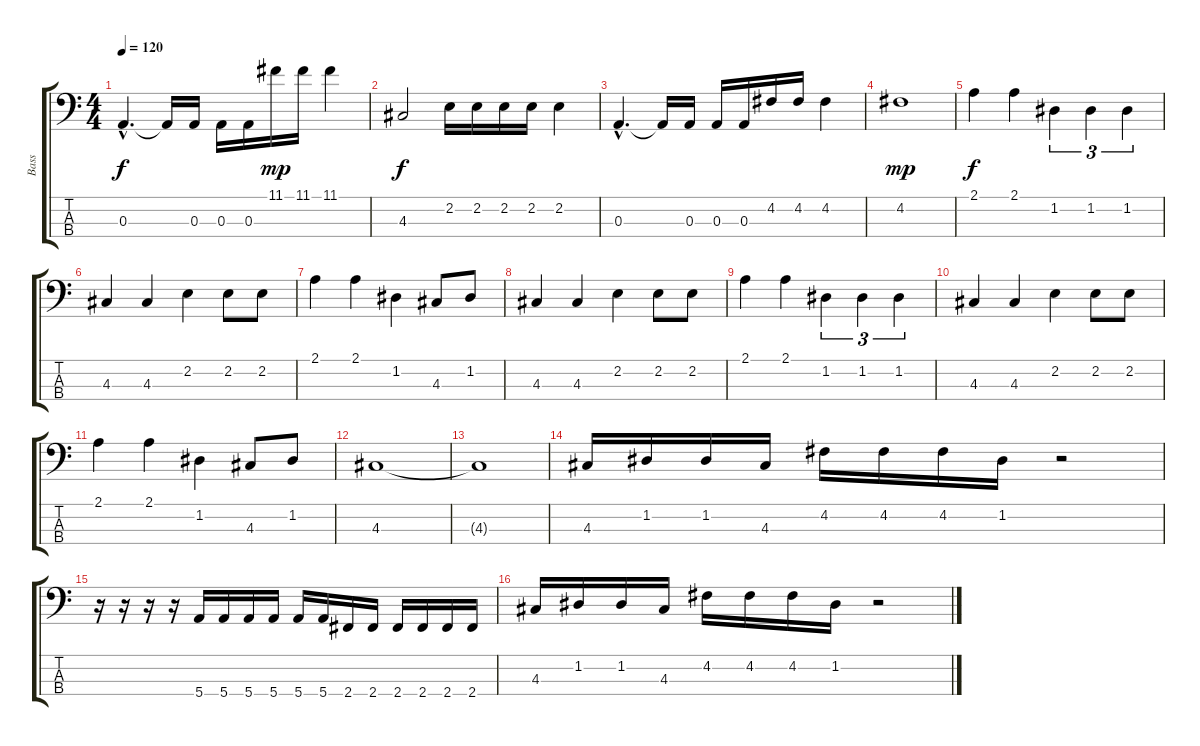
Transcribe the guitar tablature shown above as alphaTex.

\track ("Bass" "Bass") {instrument electricbasspick}
\staff {score tabs}
\tuning (G2 D2 A1 E1) {hide}
\ts (4 4)
\tempo 120
\clef f4
\ks c
0.3{hac}.4{d dy f} 0.3{t}.16 0.3.16 0.3.16 0.3.16 11.1.16{dy mp} 11.1.16 11.1.4 |
4.3.2{dy f} 2.2.16 2.2.16 2.2.16 2.2.16 2.2.4 |
0.3{hac}.4{d} 0.3{t}.16 0.3.16 0.3.16 0.3.16 4.2.16 4.2.16 4.2.4 |
4.2.1{dy mp} |
2.1.4{dy f} 2.1.4 1.2.4{tu (3 2)} 1.2.4{tu (3 2)} 1.2.4{tu (3 2)} |
4.3.4 4.3.4 2.2.4 2.2.8 2.2.8 |
2.1.4 2.1.4 1.2.4 4.3.8 1.2.8 |
4.3.4 4.3.4 2.2.4 2.2.8 2.2.8 |
2.1.4 2.1.4 1.2.4{tu (3 2)} 1.2.4{tu (3 2)} 1.2.4{tu (3 2)} |
4.3.4 4.3.4 2.2.4 2.2.8 2.2.8 |
2.1.4 2.1.4 1.2.4 4.3.8 1.2.8 |
4.3.1 |
4.3{t}.1 |
4.3.16 1.2.16 1.2.16 4.3.16 4.2.16 4.2.16 4.2.16 1.2.16 r.2 |
r.16 r.16 r.16 r.16 5.4.16 5.4.16 5.4.16 5.4.16 5.4.16 5.4.16 2.4.16 2.4.16 2.4.16 2.4.16 2.4.16 2.4.16 |
4.3.16 1.2.16 1.2.16 4.3.16 4.2.16 4.2.16 4.2.16 1.2.16 r.2
